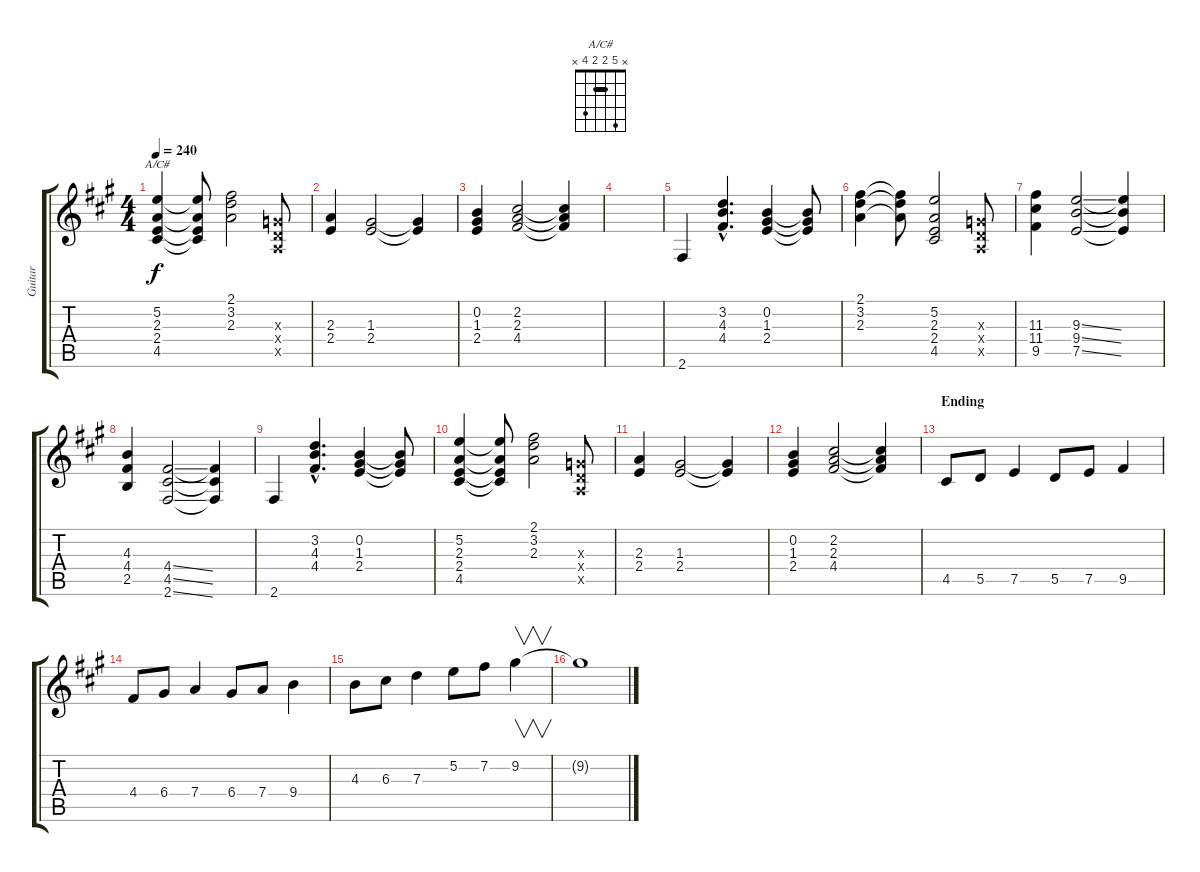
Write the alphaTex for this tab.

\track ("Guitar" "Guitar") {instrument overdrivenguitar}
\staff {score tabs}
\tuning (E4 B3 G3 D3 A2 E2) {hide}
\chord ("A/C#" x 5 2 2 4 x) {barre 2}
\ts (4 4)
\tempo 240
\clef g2
\ks a
(5.2 2.3 2.4 4.5).4{ch "A/C#" dy f} (5.2{t} 2.3{t} 2.4{t} 4.5{t}).8 (2.1 3.2 2.3).2 (0.3{x} 0.4{x} 0.5{x}).8 |
(2.3 2.4).4 (1.3 2.4).2 (1.3{t} 2.4{t}).4 |
(0.2 1.3 2.4).4 (2.2 2.3 4.4).2 (2.2{t} 2.3{t} 4.4{t}).4 |
|
2.6.4 (3.2{hac} 4.3{hac} 4.4{hac}).4{d} (0.2 1.3 2.4).4 (0.2{t} 1.3{t} 2.4{t}).8 |
(2.1 3.2 2.3).4 (2.1{t} 3.2{t} 2.3{t}).8 (5.2 2.3 2.4 4.5).2 (0.3{x} 0.4{x} 0.5{x}).8 |
(11.3 11.4 9.5).4 (9.3{ss} 9.4{ss} 7.5{ss}).2 (9.3{t} 9.4{t} 7.5{t}).4 |
(4.3 4.4 2.5).4 (4.4{ss} 4.5{ss} 2.6{ss}).2 (4.4{t} 4.5{t} 2.6{t}).4 |
2.6.4 (3.2{hac} 4.3{hac} 4.4{hac}).4{d} (0.2 1.3 2.4).4 (0.2{t} 1.3{t} 2.4{t}).8 |
(5.2 2.3 2.4 4.5).4 (5.2{t} 2.3{t} 2.4{t} 4.5{t}).8 (2.1 3.2 2.3).2 (0.3{x} 0.4{x} 0.5{x}).8 |
(2.3 2.4).4 (1.3 2.4).2 (1.3{t} 2.4{t}).4 |
(0.2 1.3 2.4).4 (2.2 2.3 4.4).2 (2.2{t} 2.3{t} 4.4{t}).4 |
\section ("" "Ending")
4.5.8 5.5.8 7.5.4 5.5.8 7.5.8 9.5.4 |
4.4.8 6.4.8 7.4.4 6.4.8 7.4.8 9.4.4 |
4.3.8 6.3.8 7.3.4 5.2.8 7.2.8 9.2.4{v} |
9.2{t}.1
